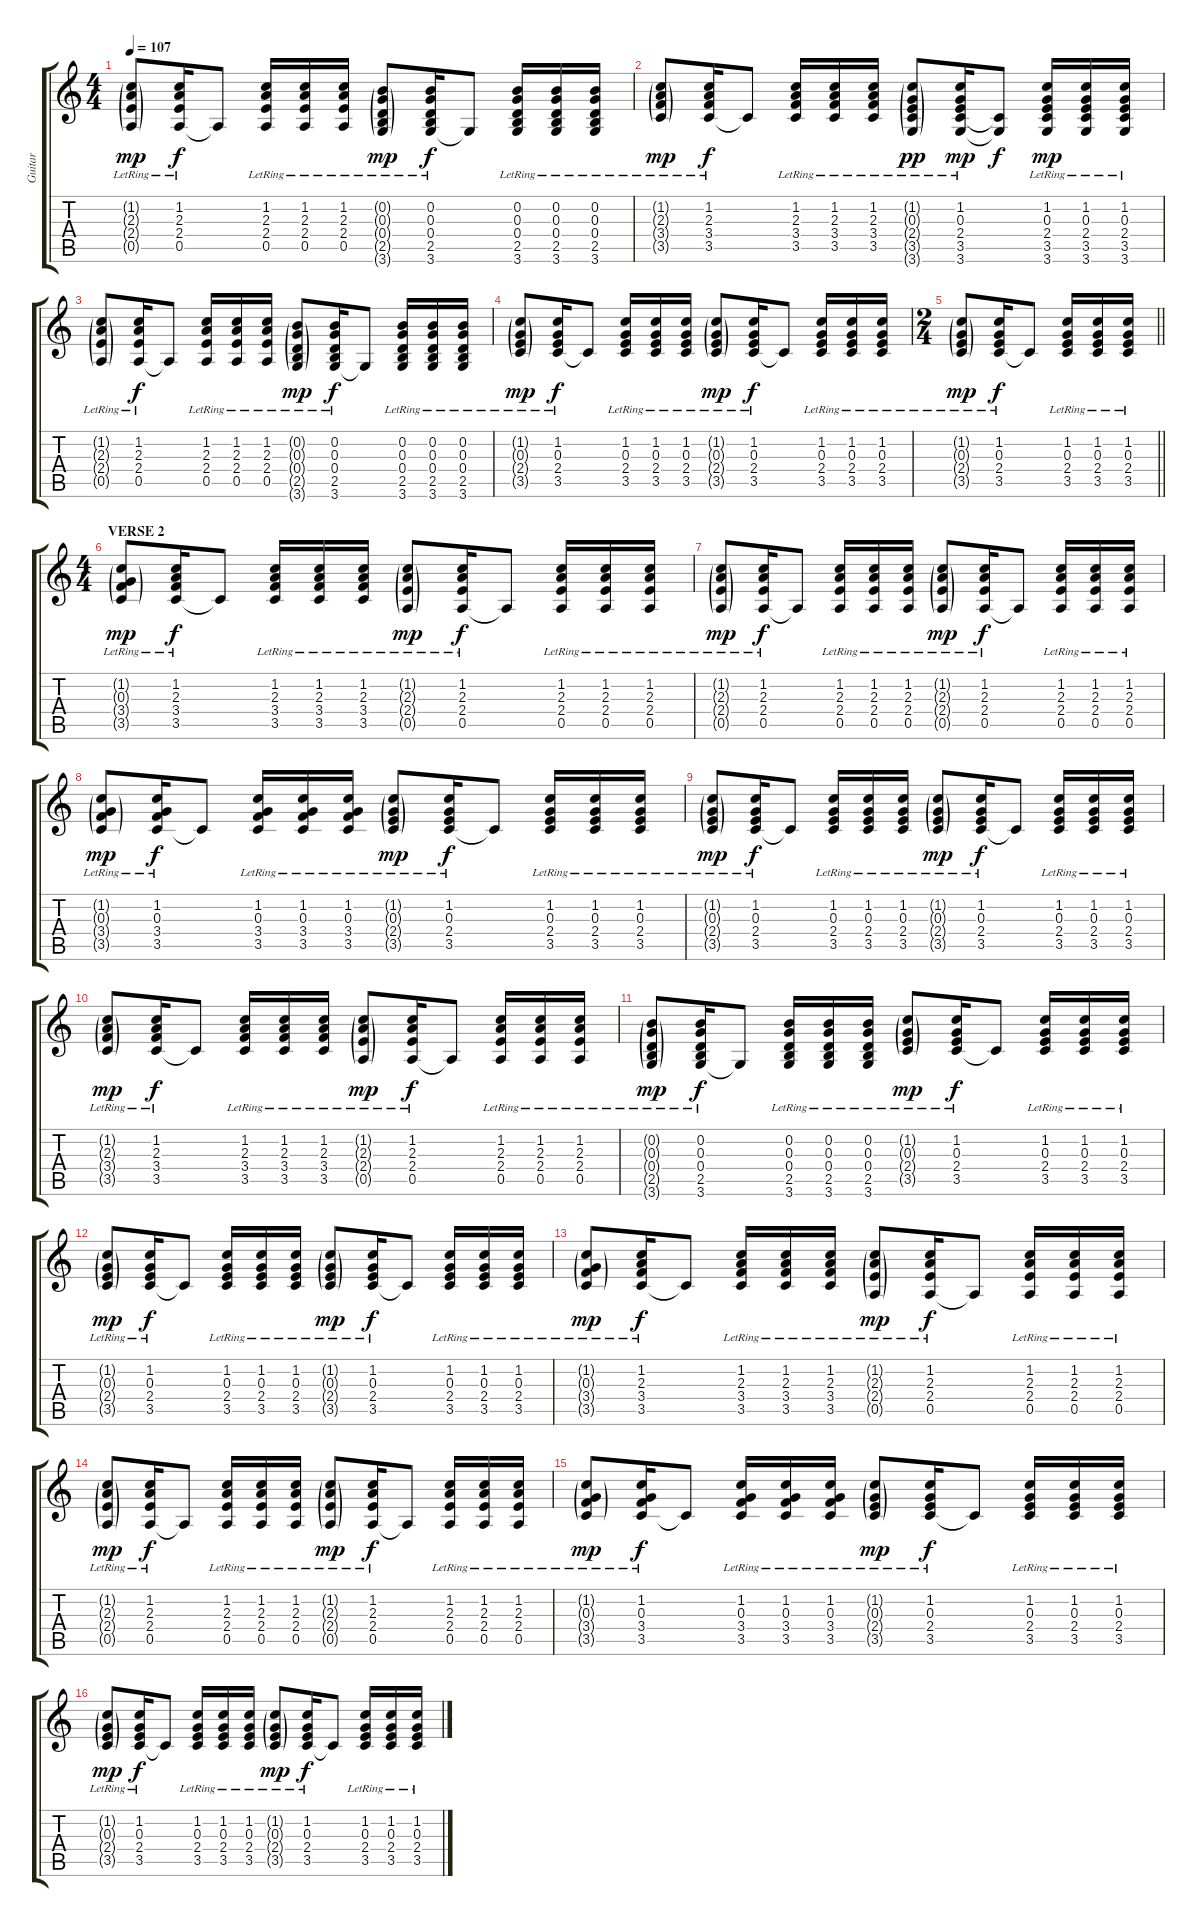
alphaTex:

\track ("Guitar" "Guitar") {instrument acousticguitarnylon}
\staff {score tabs}
\tuning (E4 B3 G3 D3 A2 E2) {hide}
\ts (4 4)
\tempo 107
\clef g2
\ks c
(1.2{g lr} 2.3{g lr} 2.4{g lr} 0.5{g lr}).8{dy mp} (1.2{lr} 2.3{lr} 2.4{lr} 0.5{lr}).16{dy f} 0.5{t}.8 (1.2{lr} 2.3{lr} 2.4{lr} 0.5{lr}).16 (1.2{lr} 2.3{lr} 2.4{lr} 0.5{lr}).16 (1.2{lr} 2.3{lr} 2.4{lr} 0.5{lr}).16 (0.2{g lr} 0.3{g lr} 0.4{g lr} 2.5{g lr} 3.6{g lr}).8{dy mp} (0.2{lr} 0.3{lr} 0.4{lr} 2.5{lr} 3.6{lr}).16{dy f} 3.6{t}.8 (0.2{lr} 0.3{lr} 0.4{lr} 2.5{lr} 3.6{lr}).16 (0.2{lr} 0.3{lr} 0.4{lr} 2.5{lr} 3.6{lr}).16 (0.2{lr} 0.3{lr} 0.4{lr} 2.5{lr} 3.6{lr}).16 |
(1.2{g lr} 2.3{g lr} 3.4{g lr} 3.5{g lr}).8{dy mp} (1.2{lr} 2.3{lr} 3.4{lr} 3.5{lr}).16{dy f} 3.5{t}.8 (1.2{lr} 2.3{lr} 3.4{lr} 3.5{lr}).16 (1.2{lr} 2.3{lr} 3.4{lr} 3.5{lr}).16 (1.2{lr} 2.3{lr} 3.4{lr} 3.5{lr}).16 (1.2{g lr} 0.3{g lr} 2.4{g lr} 3.5{g lr} 3.6{g}).8{dy pp} (1.2{lr} 0.3{lr} 2.4{lr} 3.5{lr} 3.6).16{dy mp} (3.5{t} 3.6{t}).8{dy f} (1.2{lr} 0.3{lr} 2.4{lr} 3.5{lr} 3.6).16{dy mp} (1.2{lr} 0.3{lr} 2.4{lr} 3.5{lr} 3.6).16 (1.2{lr} 0.3{lr} 2.4{lr} 3.5{lr} 3.6).16 |
(1.2{g lr} 2.3{g lr} 2.4{g lr} 0.5{g lr}).8 (1.2{lr} 2.3{lr} 2.4{lr} 0.5{lr}).16{dy f} 0.5{t}.8 (1.2{lr} 2.3{lr} 2.4{lr} 0.5{lr}).16 (1.2{lr} 2.3{lr} 2.4{lr} 0.5{lr}).16 (1.2{lr} 2.3{lr} 2.4{lr} 0.5{lr}).16 (0.2{g lr} 0.3{g lr} 0.4{g lr} 2.5{g lr} 3.6{g lr}).8{dy mp} (0.2{lr} 0.3{lr} 0.4{lr} 2.5{lr} 3.6{lr}).16{dy f} 3.6{t}.8 (0.2{lr} 0.3{lr} 0.4{lr} 2.5{lr} 3.6{lr}).16 (0.2{lr} 0.3{lr} 0.4{lr} 2.5{lr} 3.6{lr}).16 (0.2{lr} 0.3{lr} 0.4{lr} 2.5{lr} 3.6{lr}).16 |
(1.2{g lr} 0.3{g lr} 2.4{g lr} 3.5{g lr}).8{dy mp} (1.2{lr} 0.3{lr} 2.4{lr} 3.5{lr}).16{dy f} 3.5{t}.8 (1.2{lr} 0.3{lr} 2.4{lr} 3.5{lr}).16 (1.2{lr} 0.3{lr} 2.4{lr} 3.5{lr}).16 (1.2{lr} 0.3{lr} 2.4{lr} 3.5{lr}).16 (1.2{g lr} 0.3{g lr} 2.4{g lr} 3.5{g lr}).8{dy mp} (1.2{lr} 0.3{lr} 2.4{lr} 3.5{lr}).16{dy f} 3.5{t}.8 (1.2{lr} 0.3{lr} 2.4{lr} 3.5{lr}).16 (1.2{lr} 0.3{lr} 2.4{lr} 3.5{lr}).16 (1.2{lr} 0.3{lr} 2.4{lr} 3.5{lr}).16 |
\ts (2 4)
\barLineRight lightlight
(1.2{g lr} 0.3{g lr} 2.4{g lr} 3.5{g lr}).8{dy mp} (1.2{lr} 0.3{lr} 2.4{lr} 3.5{lr}).16{dy f} 3.5{t}.8 (1.2{lr} 0.3{lr} 2.4{lr} 3.5{lr}).16 (1.2{lr} 0.3{lr} 2.4{lr} 3.5{lr}).16 (1.2{lr} 0.3{lr} 2.4{lr} 3.5{lr}).16 |
\ts (4 4)
\section ("" "VERSE 2")
(1.2{g lr} 0.3{g lr} 3.4{g lr} 3.5{g lr}).8{dy mp} (1.2{lr} 2.3{lr} 3.4{lr} 3.5{lr}).16{dy f} 3.5{t}.8 (1.2{lr} 2.3{lr} 3.4{lr} 3.5{lr}).16 (1.2{lr} 2.3{lr} 3.4{lr} 3.5{lr}).16 (1.2{lr} 2.3{lr} 3.4{lr} 3.5{lr}).16 (1.2{g lr} 2.3{g lr} 2.4{g lr} 0.5{g lr}).8{dy mp} (1.2{lr} 2.3{lr} 2.4{lr} 0.5{lr}).16{dy f} 0.5{t}.8 (1.2{lr} 2.3{lr} 2.4{lr} 0.5{lr}).16 (1.2{lr} 2.3{lr} 2.4{lr} 0.5{lr}).16 (1.2{lr} 2.3{lr} 2.4{lr} 0.5{lr}).16 |
(1.2{g lr} 2.3{g lr} 2.4{g lr} 0.5{g lr}).8{dy mp} (1.2{lr} 2.3{lr} 2.4{lr} 0.5{lr}).16{dy f} 0.5{t}.8 (1.2{lr} 2.3{lr} 2.4{lr} 0.5{lr}).16 (1.2{lr} 2.3{lr} 2.4{lr} 0.5{lr}).16 (1.2{lr} 2.3{lr} 2.4{lr} 0.5{lr}).16 (1.2{g lr} 2.3{g lr} 2.4{g lr} 0.5{g lr}).8{dy mp} (1.2{lr} 2.3{lr} 2.4{lr} 0.5{lr}).16{dy f} 0.5{t}.8 (1.2{lr} 2.3{lr} 2.4{lr} 0.5{lr}).16 (1.2{lr} 2.3{lr} 2.4{lr} 0.5{lr}).16 (1.2{lr} 2.3{lr} 2.4{lr} 0.5{lr}).16 |
(1.2{g lr} 0.3{g lr} 3.4{g lr} 3.5{g lr}).8{dy mp} (1.2{lr} 0.3{lr} 3.4{lr} 3.5{lr}).16{dy f} 3.5{t}.8 (1.2{lr} 0.3{lr} 3.4{lr} 3.5{lr}).16 (1.2{lr} 0.3{lr} 3.4{lr} 3.5{lr}).16 (1.2{lr} 0.3{lr} 3.4{lr} 3.5{lr}).16 (1.2{g lr} 0.3{g lr} 2.4{g lr} 3.5{g lr}).8{dy mp} (1.2{lr} 0.3{lr} 2.4{lr} 3.5{lr}).16{dy f} 3.5{t}.8 (1.2{lr} 0.3{lr} 2.4{lr} 3.5{lr}).16 (1.2{lr} 0.3{lr} 2.4{lr} 3.5{lr}).16 (1.2{lr} 0.3{lr} 2.4{lr} 3.5{lr}).16 |
(1.2{g lr} 0.3{g lr} 2.4{g lr} 3.5{g lr}).8{dy mp} (1.2{lr} 0.3{lr} 2.4{lr} 3.5{lr}).16{dy f} 3.5{t}.8 (1.2{lr} 0.3{lr} 2.4{lr} 3.5{lr}).16 (1.2{lr} 0.3{lr} 2.4{lr} 3.5{lr}).16 (1.2{lr} 0.3{lr} 2.4{lr} 3.5{lr}).16 (1.2{g lr} 0.3{g lr} 2.4{g lr} 3.5{g lr}).8{dy mp} (1.2{lr} 0.3{lr} 2.4{lr} 3.5{lr}).16{dy f} 3.5{t}.8 (1.2{lr} 0.3{lr} 2.4{lr} 3.5{lr}).16 (1.2{lr} 0.3{lr} 2.4{lr} 3.5{lr}).16 (1.2{lr} 0.3{lr} 2.4{lr} 3.5{lr}).16 |
(1.2{g lr} 2.3{g lr} 3.4{g lr} 3.5{g lr}).8{dy mp} (1.2{lr} 2.3{lr} 3.4{lr} 3.5{lr}).16{dy f} 3.5{t}.8 (1.2{lr} 2.3{lr} 3.4{lr} 3.5{lr}).16 (1.2{lr} 2.3{lr} 3.4{lr} 3.5{lr}).16 (1.2{lr} 2.3{lr} 3.4{lr} 3.5{lr}).16 (1.2{g lr} 2.3{g lr} 2.4{g lr} 0.5{g lr}).8{dy mp} (1.2{lr} 2.3{lr} 2.4{lr} 0.5{lr}).16{dy f} 0.5{t}.8 (1.2{lr} 2.3{lr} 2.4{lr} 0.5{lr}).16 (1.2{lr} 2.3{lr} 2.4{lr} 0.5{lr}).16 (1.2{lr} 2.3{lr} 2.4{lr} 0.5{lr}).16 |
(0.2{g lr} 0.3{g lr} 0.4{g lr} 2.5{g lr} 3.6{g lr}).8{dy mp} (0.2{lr} 0.3{lr} 0.4{lr} 2.5{lr} 3.6{lr}).16{dy f} 3.6{t}.8 (0.2{lr} 0.3{lr} 0.4{lr} 2.5{lr} 3.6{lr}).16 (0.2{lr} 0.3{lr} 0.4{lr} 2.5{lr} 3.6{lr}).16 (0.2{lr} 0.3{lr} 0.4{lr} 2.5{lr} 3.6{lr}).16 (1.2{g lr} 0.3{g lr} 2.4{g lr} 3.5{g lr}).8{dy mp} (1.2{lr} 0.3{lr} 2.4{lr} 3.5{lr}).16{dy f} 3.5{t}.8 (1.2{lr} 0.3{lr} 2.4{lr} 3.5{lr}).16 (1.2{lr} 0.3{lr} 2.4{lr} 3.5{lr}).16 (1.2{lr} 0.3{lr} 2.4{lr} 3.5{lr}).16 |
(1.2{g lr} 0.3{g lr} 2.4{g lr} 3.5{g lr}).8{dy mp} (1.2{lr} 0.3{lr} 2.4{lr} 3.5{lr}).16{dy f} 3.5{t}.8 (1.2{lr} 0.3{lr} 2.4{lr} 3.5{lr}).16 (1.2{lr} 0.3{lr} 2.4{lr} 3.5{lr}).16 (1.2{lr} 0.3{lr} 2.4{lr} 3.5{lr}).16 (1.2{g lr} 0.3{g lr} 2.4{g lr} 3.5{g lr}).8{dy mp} (1.2{lr} 0.3{lr} 2.4{lr} 3.5{lr}).16{dy f} 3.5{t}.8 (1.2{lr} 0.3{lr} 2.4{lr} 3.5{lr}).16 (1.2{lr} 0.3{lr} 2.4{lr} 3.5{lr}).16 (1.2{lr} 0.3{lr} 2.4{lr} 3.5{lr}).16 |
(1.2{g lr} 0.3{g lr} 3.4{g lr} 3.5{g lr}).8{dy mp} (1.2{lr} 2.3{lr} 3.4{lr} 3.5{lr}).16{dy f} 3.5{t}.8 (1.2{lr} 2.3{lr} 3.4{lr} 3.5{lr}).16 (1.2{lr} 2.3{lr} 3.4{lr} 3.5{lr}).16 (1.2{lr} 2.3{lr} 3.4{lr} 3.5{lr}).16 (1.2{g lr} 2.3{g lr} 2.4{g lr} 0.5{g lr}).8{dy mp} (1.2{lr} 2.3{lr} 2.4{lr} 0.5{lr}).16{dy f} 0.5{t}.8 (1.2{lr} 2.3{lr} 2.4{lr} 0.5{lr}).16 (1.2{lr} 2.3{lr} 2.4{lr} 0.5{lr}).16 (1.2{lr} 2.3{lr} 2.4{lr} 0.5{lr}).16 |
(1.2{g lr} 2.3{g lr} 2.4{g lr} 0.5{g lr}).8{dy mp} (1.2{lr} 2.3{lr} 2.4{lr} 0.5{lr}).16{dy f} 0.5{t}.8 (1.2{lr} 2.3{lr} 2.4{lr} 0.5{lr}).16 (1.2{lr} 2.3{lr} 2.4{lr} 0.5{lr}).16 (1.2{lr} 2.3{lr} 2.4{lr} 0.5{lr}).16 (1.2{g lr} 2.3{g lr} 2.4{g lr} 0.5{g lr}).8{dy mp} (1.2{lr} 2.3{lr} 2.4{lr} 0.5{lr}).16{dy f} 0.5{t}.8 (1.2{lr} 2.3{lr} 2.4{lr} 0.5{lr}).16 (1.2{lr} 2.3{lr} 2.4{lr} 0.5{lr}).16 (1.2{lr} 2.3{lr} 2.4{lr} 0.5{lr}).16 |
(1.2{g lr} 0.3{g lr} 3.4{g lr} 3.5{g lr}).8{dy mp} (1.2{lr} 0.3{lr} 3.4{lr} 3.5{lr}).16{dy f} 3.5{t}.8 (1.2{lr} 0.3{lr} 3.4{lr} 3.5{lr}).16 (1.2{lr} 0.3{lr} 3.4{lr} 3.5{lr}).16 (1.2{lr} 0.3{lr} 3.4{lr} 3.5{lr}).16 (1.2{g lr} 0.3{g lr} 2.4{g lr} 3.5{g lr}).8{dy mp} (1.2{lr} 0.3{lr} 2.4{lr} 3.5{lr}).16{dy f} 3.5{t}.8 (1.2{lr} 0.3{lr} 2.4{lr} 3.5{lr}).16 (1.2{lr} 0.3{lr} 2.4{lr} 3.5{lr}).16 (1.2{lr} 0.3{lr} 2.4{lr} 3.5{lr}).16 |
(1.2{g lr} 0.3{g lr} 2.4{g lr} 3.5{g lr}).8{dy mp} (1.2{lr} 0.3{lr} 2.4{lr} 3.5{lr}).16{dy f} 3.5{t}.8 (1.2{lr} 0.3{lr} 2.4{lr} 3.5{lr}).16 (1.2{lr} 0.3{lr} 2.4{lr} 3.5{lr}).16 (1.2{lr} 0.3{lr} 2.4{lr} 3.5{lr}).16 (1.2{g lr} 0.3{g lr} 2.4{g lr} 3.5{g lr}).8{dy mp} (1.2{lr} 0.3{lr} 2.4{lr} 3.5{lr}).16{dy f} 3.5{t}.8 (1.2{lr} 0.3{lr} 2.4{lr} 3.5{lr}).16 (1.2{lr} 0.3{lr} 2.4{lr} 3.5{lr}).16 (1.2{lr} 0.3{lr} 2.4{lr} 3.5{lr}).16
